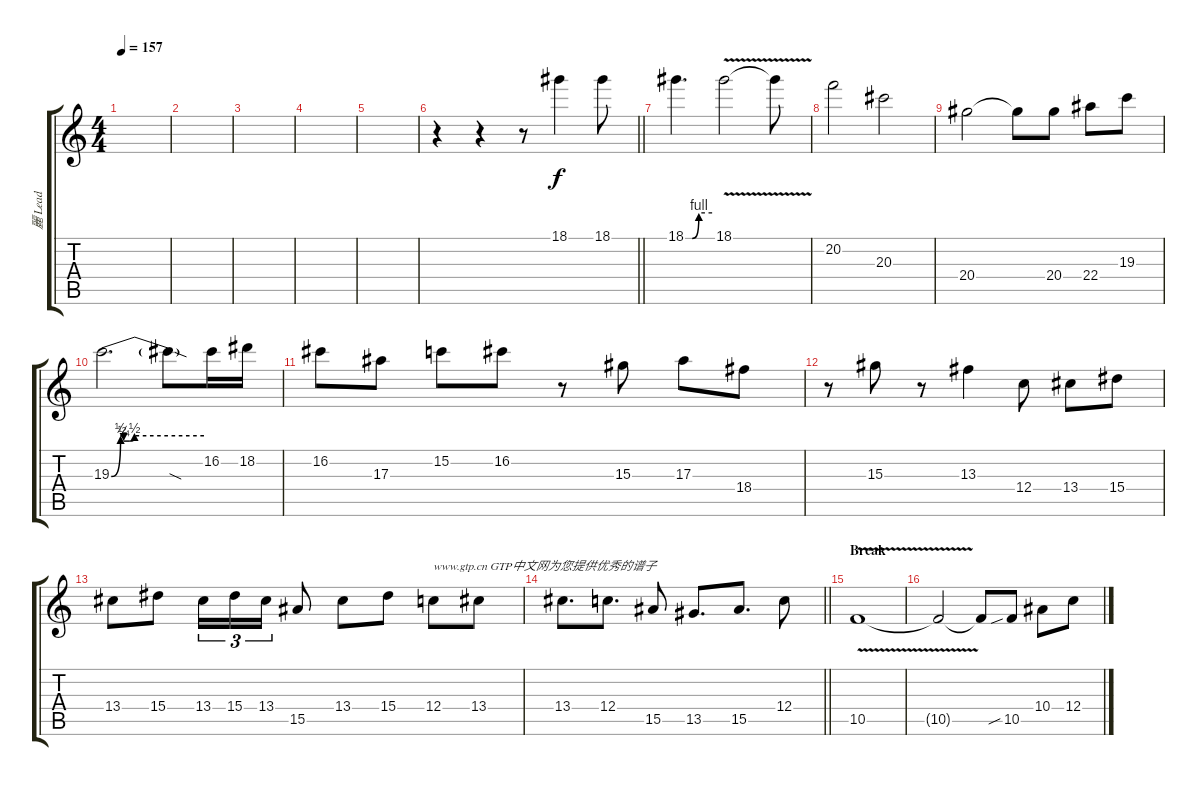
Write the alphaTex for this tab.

\track ("麗 Lead" "麗 Lead") {instrument distortionguitar}
\staff {score tabs}
\tuning (D4 A3 F3 C3 G2 D2) {hide}
\ts (4 4)
\tempo 157
\clef g2
\ks c
|
|
|
|
|
\barLineRight lightlight
r.4{instrument distortionguitar} r.4 r.8 18.1.4 18.1.8 |
\section ("" "")
18.1{be (custom 0 0 15 0 30 4 60 4)}.4{d} 18.1{v}.2 18.1{t}.8 |
20.2.2 20.3.2 |
20.4.2 20.4{t}.8 20.4.8 22.4.8 19.3.8 |
19.3{be (custom 0 0 6 2 8 1 12 1 15 2 60 2)}.2{d} 19.3{sod t}.8 16.2.16 18.2.16 |
16.2.8 17.3.8 15.2.8 16.2.8 r.8 15.3.8 17.3.8 18.4.8 |
r.8 15.3.8 r.8 13.3.4 12.4.8 13.4.8 15.4.8 |
13.4.8 15.4.8 13.4.16{tu (3 2)} 15.4.16{tu (3 2)} 13.4.16{tu (3 2)} 15.5.8 13.4.8 15.4.8 12.4.8{txt "www.gtp.cn GTP中文网为您提供优秀的谱子"} 13.4.8 |
\barLineRight lightlight
13.4.8{d} 12.4.8{d} 15.5.8 13.5.8{d} 15.5.8{d} 12.4.8 |
\section ("" "Break")
10.5{v}.1 |
10.5{t}.2 10.5{t}.8 10.5{sib}.8 10.4.8 12.4.8
